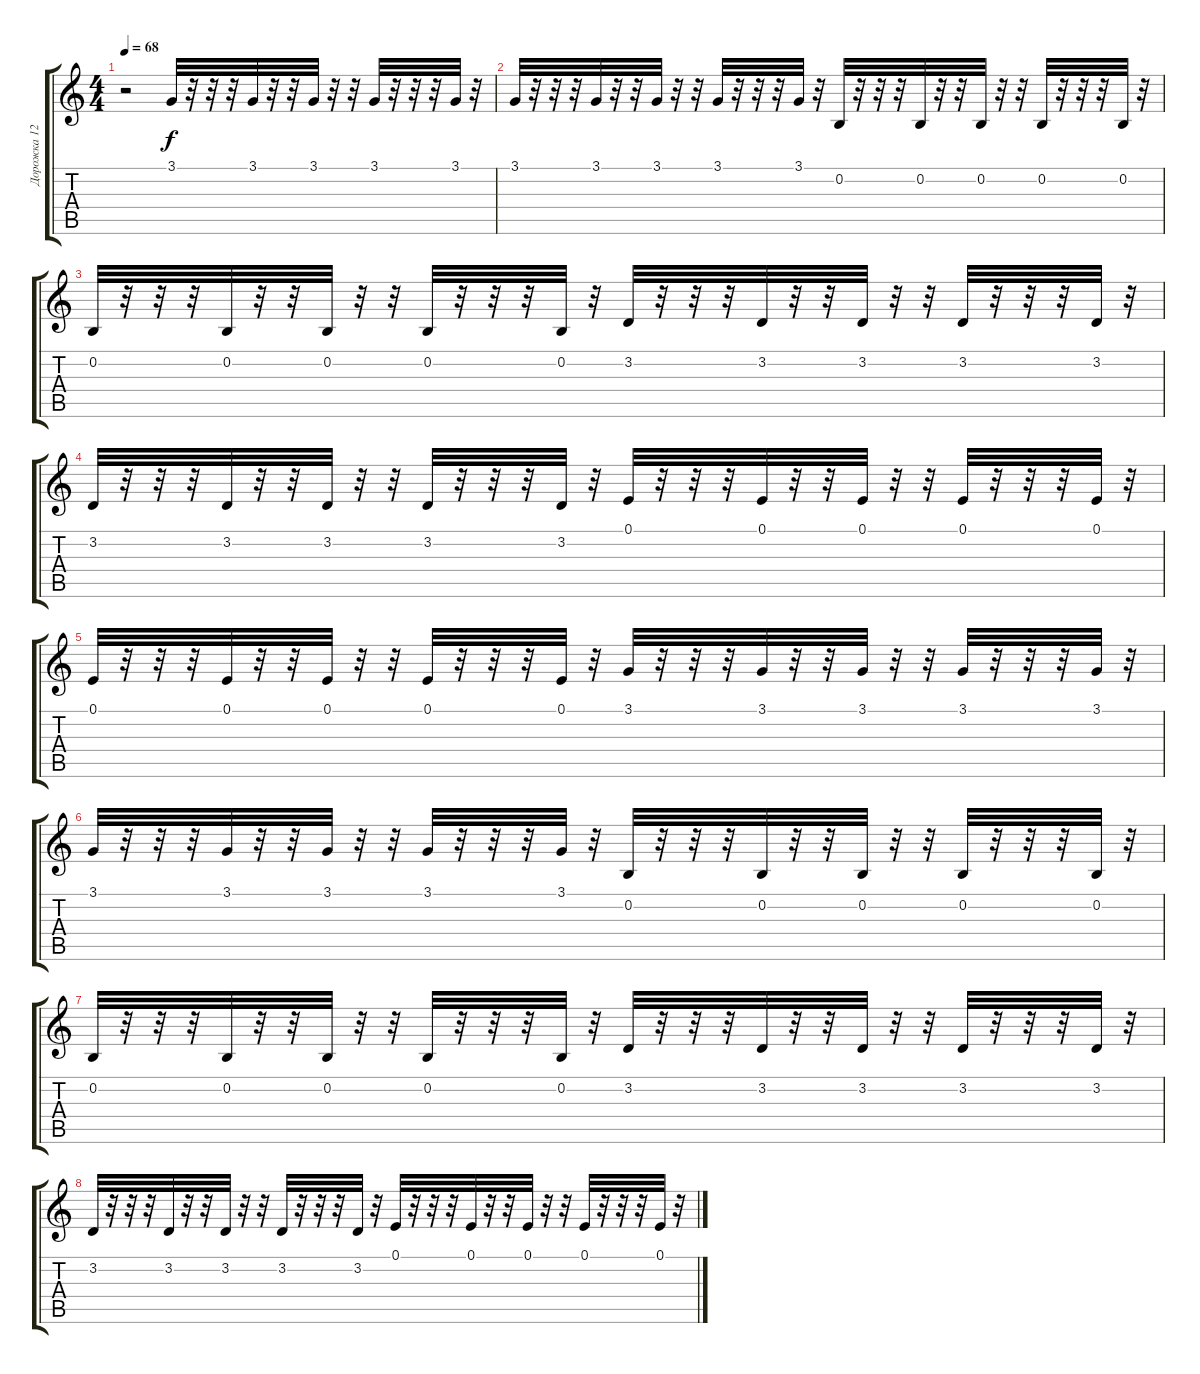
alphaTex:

\track ("Дорожка 12" "Дорожка 12") {instrument electricpiano1}
\staff {score tabs}
\tuning (E4 B3 G3 D3 A2 E2) {hide}
\ts (4 4)
\tempo 68
\clef g2
\ks c
r.2{dy f} 3.1.32 r.32 r.32 r.32 3.1.32 r.32 r.32 3.1.32 r.32 r.32 3.1.32 r.32 r.32 r.32 3.1.32 r.32 |
3.1.32 r.32 r.32 r.32 3.1.32 r.32 r.32 3.1.32 r.32 r.32 3.1.32 r.32 r.32 r.32 3.1.32 r.32 0.2.32 r.32 r.32 r.32 0.2.32 r.32 r.32 0.2.32 r.32 r.32 0.2.32 r.32 r.32 r.32 0.2.32 r.32 |
0.2.32 r.32 r.32 r.32 0.2.32 r.32 r.32 0.2.32 r.32 r.32 0.2.32 r.32 r.32 r.32 0.2.32 r.32 3.2.32 r.32 r.32 r.32 3.2.32 r.32 r.32 3.2.32 r.32 r.32 3.2.32 r.32 r.32 r.32 3.2.32 r.32 |
3.2.32 r.32 r.32 r.32 3.2.32 r.32 r.32 3.2.32 r.32 r.32 3.2.32 r.32 r.32 r.32 3.2.32 r.32 0.1.32 r.32 r.32 r.32 0.1.32 r.32 r.32 0.1.32 r.32 r.32 0.1.32 r.32 r.32 r.32 0.1.32 r.32 |
0.1.32 r.32 r.32 r.32 0.1.32 r.32 r.32 0.1.32 r.32 r.32 0.1.32 r.32 r.32 r.32 0.1.32 r.32 3.1.32 r.32 r.32 r.32 3.1.32 r.32 r.32 3.1.32 r.32 r.32 3.1.32 r.32 r.32 r.32 3.1.32 r.32 |
3.1.32 r.32 r.32 r.32 3.1.32 r.32 r.32 3.1.32 r.32 r.32 3.1.32 r.32 r.32 r.32 3.1.32 r.32 0.2.32 r.32 r.32 r.32 0.2.32 r.32 r.32 0.2.32 r.32 r.32 0.2.32 r.32 r.32 r.32 0.2.32 r.32 |
0.2.32 r.32 r.32 r.32 0.2.32 r.32 r.32 0.2.32 r.32 r.32 0.2.32 r.32 r.32 r.32 0.2.32 r.32 3.2.32 r.32 r.32 r.32 3.2.32 r.32 r.32 3.2.32 r.32 r.32 3.2.32 r.32 r.32 r.32 3.2.32 r.32 |
3.2.32 r.32 r.32 r.32 3.2.32 r.32 r.32 3.2.32 r.32 r.32 3.2.32 r.32 r.32 r.32 3.2.32 r.32 0.1.32 r.32 r.32 r.32 0.1.32 r.32 r.32 0.1.32 r.32 r.32 0.1.32 r.32 r.32 r.32 0.1.32 r.32
